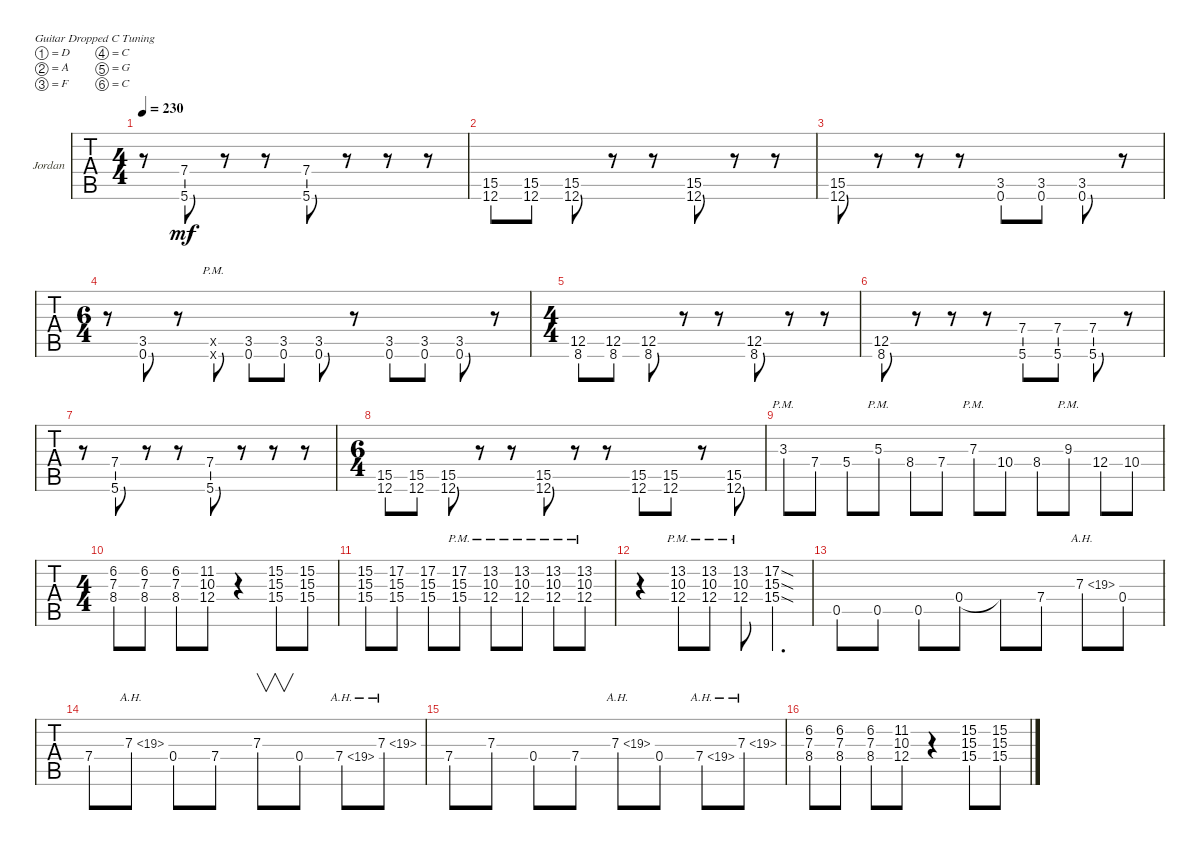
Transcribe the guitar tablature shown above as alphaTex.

\bracketExtendMode groupsimilarinstruments
\firstSystemTrackNameOrientation horizontal
\otherSystemsTrackNameOrientation horizontal
\track ("Jid-Lee" "Jordan") {instrument overdrivenguitar}
\staff {tabs}
\tuning (D4 A3 F3 C3 G2 C2)
\ts (4 4)
\tempo 230
\clef g2
\ks c
r.8{dy mf} (5.6 7.4).8 r.8 r.8 (5.6 7.4).8 r.8 r.8 r.8 |
(12.6 15.5).8 (12.6 15.5).8 (12.6 15.5).8 r.8 r.8 (12.6 15.5).8 r.8 r.8 |
(12.6 15.5).8 r.8 r.8 r.8 (0.6 3.5).8 (3.5 0.6).8 (0.6 3.5).8 r.8 |
\ts (6 4)
r.8 (0.6 3.5).8 r.8 (0.6{pm x} 0.5{x}).8 (0.6 3.5).8 (0.6 3.5).8 (0.6 3.5).8 r.8 (0.6 3.5).8 (0.6 3.5).8 (0.6 3.5).8 r.8 |
\ts (4 4)
(12.5 8.6).8 (12.5 8.6).8 (12.5 8.6).8 r.8 r.8 (12.5 8.6).8 r.8 r.8 |
(12.5 8.6).8 r.8 r.8 r.8 (5.6 7.4).8 (5.6 7.4).8 (5.6 7.4).8 r.8 |
r.8 (5.6 7.4).8 r.8 r.8 (5.6 7.4).8 r.8 r.8 r.8 |
\ts (6 4)
(12.6 15.5).8 (12.6 15.5).8 (12.6 15.5).8 r.8 r.8 (12.6 15.5).8 r.8 r.8 (12.6 15.5).8 (12.6 15.5).8 r.8 (12.6 15.5).8 |
3.3{pm}.8 7.4.8 5.4.8 5.3{pm}.8 8.4.8 7.4.8 7.3{pm}.8 10.4.8 8.4.8 9.3{pm}.8 12.4.8 10.4.8 |
\ts (4 4)
(7.3 8.4 6.2).8 (7.3 8.4 6.2).8 (7.3 8.4 6.2).8 (10.3 12.4 11.2).8 r.4 (15.4 15.3 15.2).8 (15.3 15.2 15.4).8 |
(15.2 15.3 15.4).8 (17.2 15.3 15.4).8 (17.2 15.3 15.4).8 (17.2{pm} 15.3{pm} 15.4{pm}).8 (13.2{pm} 12.4{pm} 10.3{pm}).8 (13.2{pm} 10.3{pm} 12.4{pm}).8 (13.2{pm} 10.3{pm} 12.4{pm}).8 (13.2{pm} 10.3{pm} 12.4{pm}).8 |
r.4 (13.2{pm} 12.4{pm} 10.3{pm}).8 (13.2{pm} 10.3{pm} 12.4{pm}).8 (13.2{pm} 10.3{pm} 12.4{pm}).8 (17.2{sod} 15.3{sod} 15.4{sod}).4{d} |
0.5.8 0.5.8 0.5.8 0.4.8 0.4{t}.8 7.4.8 7.3{ah 12}.8 0.4.8 |
7.4.8 7.3{ah 12}.8 0.4.8 7.4.8 7.3.8{v} 0.4.8 7.4{ah 12}.8 7.3{ah 12}.8 |
7.4.8 7.3.8 0.4.8 7.4.8 7.3{ah 12}.8 0.4.8 7.4{ah 12}.8 7.3{ah 12}.8 |
(7.3 8.4 6.2).8 (7.3 8.4 6.2).8 (7.3 8.4 6.2).8 (10.3 12.4 11.2).8 r.4 (15.4 15.3 15.2).8 (15.3 15.2 15.4).8
